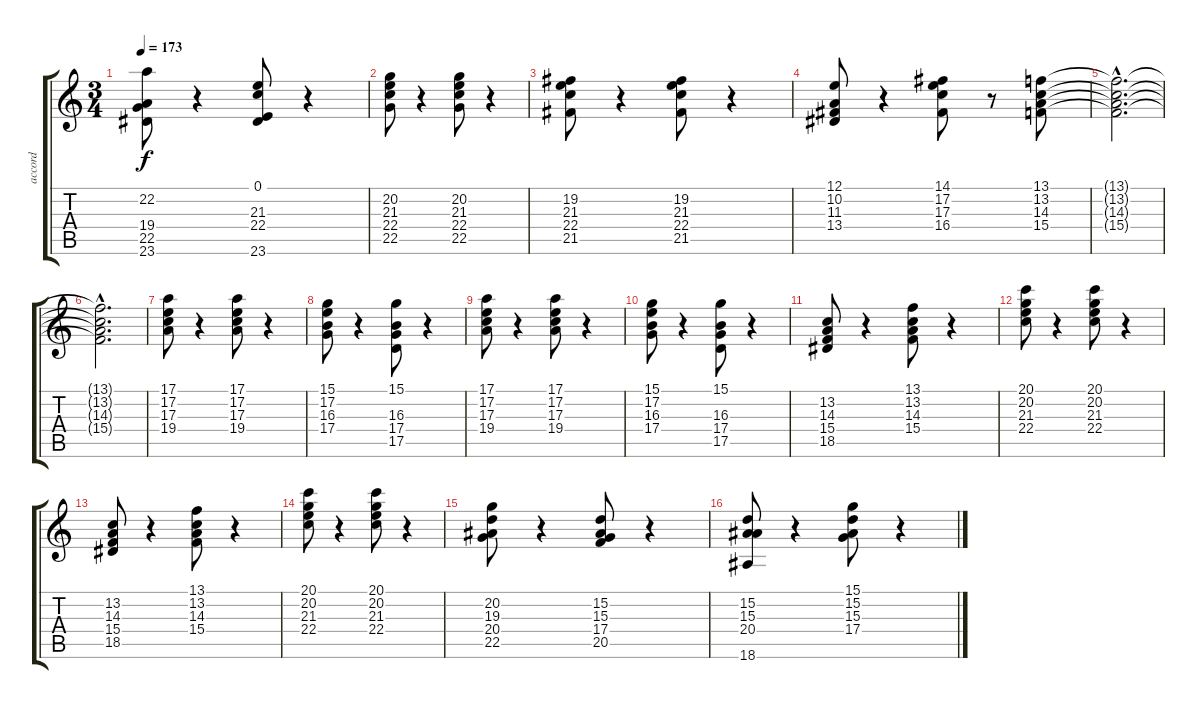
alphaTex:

\track ("accord" "accord") {instrument acousticgrandpiano}
\staff {score tabs}
\tuning (E4 B3 G3 D3 A2 E2) {hide}
\ts (3 4)
\tempo 173
\clef g2
\ks c
(22.2 19.4 22.5 23.6).8{dy f} r.4 (0.1 21.3 22.4 23.6).8 r.4 |
(20.2 21.3 22.4 22.5).8 r.4 (20.2 21.3 22.4 22.5).8 r.4 |
(19.2 21.3 22.4 21.5).8 r.4 (19.2 21.3 22.4 21.5).8 r.4 |
(12.1 10.2 11.3 13.4).8 r.4 (14.1 17.2 17.3 16.4).8 r.8 (13.1 13.2 14.3 15.4).8 |
(13.1{hac t} 13.2{hac t} 14.3{hac t} 15.4{hac t}).2{d} |
(13.1{hac t} 13.2{hac t} 14.3{hac t} 15.4{hac t}).2{d} |
(17.1 17.2 17.3 19.4).8 r.4 (17.1 17.2 17.3 19.4).8 r.4 |
(15.1 17.2 16.3 17.4).8 r.4 (15.1 16.3 17.4 17.5).8 r.4 |
(17.1 17.2 17.3 19.4).8 r.4 (17.1 17.2 17.3 19.4).8 r.4 |
(15.1 17.2 16.3 17.4).8 r.4 (15.1 16.3 17.4 17.5).8 r.4 |
(13.2 14.3 15.4 18.5).8 r.4 (13.1 13.2 14.3 15.4).8 r.4 |
(20.1 20.2 21.3 22.4).8 r.4 (20.1 20.2 21.3 22.4).8 r.4 |
(13.2 14.3 15.4 18.5).8 r.4 (13.1 13.2 14.3 15.4).8 r.4 |
(20.1 20.2 21.3 22.4).8 r.4 (20.1 20.2 21.3 22.4).8 r.4 |
(20.2 19.3 20.4 22.5).8 r.4 (15.2 15.3 17.4 20.5).8 r.4 |
(15.2 15.3 20.4 18.6).8 r.4 (15.1 15.2 15.3 17.4).8 r.4
